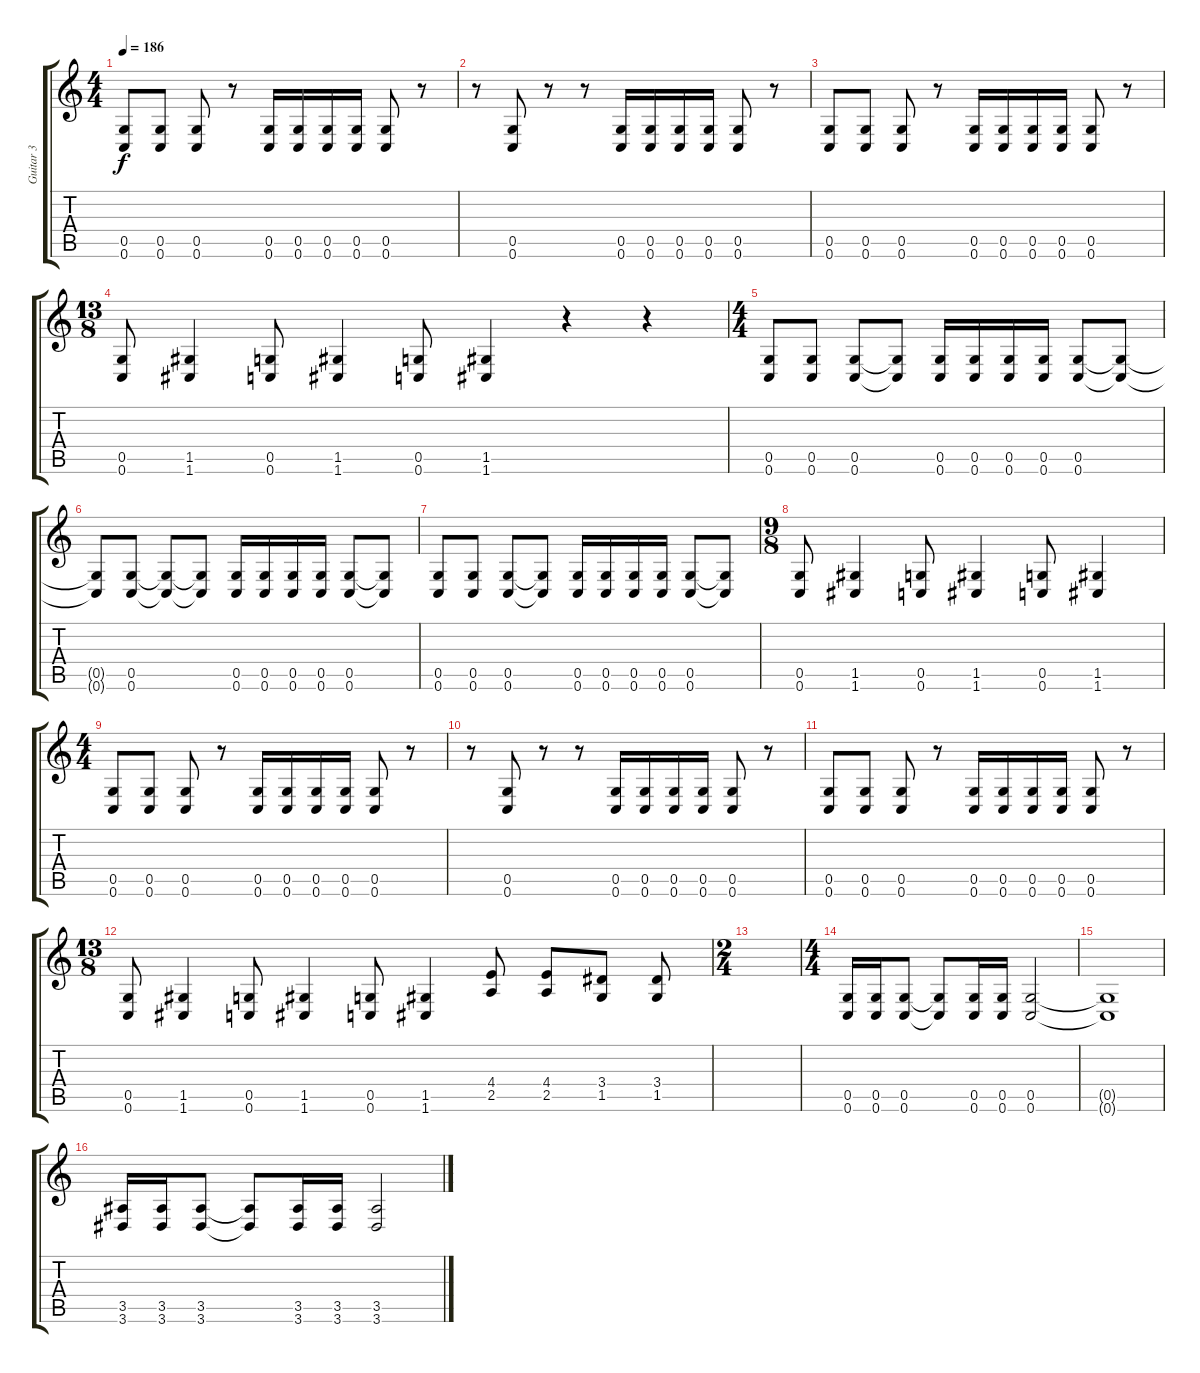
\track ("Guitar 3" "Guitar 3") {instrument distortionguitar}
\staff {score tabs}
\tuning (D4 A3 F3 C3 G2 C2) {hide}
\ts (4 4)
\tempo 186
\clef g2
\ks c
(0.5 0.6).8{dy f} (0.5 0.6).8 (0.5 0.6).8 r.8 (0.5 0.6).16 (0.5 0.6).16 (0.5 0.6).16 (0.5 0.6).16 (0.5 0.6).8 r.8 |
r.8 (0.5 0.6).8 r.8 r.8 (0.5 0.6).16 (0.5 0.6).16 (0.5 0.6).16 (0.5 0.6).16 (0.5 0.6).8 r.8 |
(0.5 0.6).8 (0.5 0.6).8 (0.5 0.6).8 r.8 (0.5 0.6).16 (0.5 0.6).16 (0.5 0.6).16 (0.5 0.6).16 (0.5 0.6).8 r.8 |
\ts (13 8)
(0.5 0.6).8 (1.5 1.6).4 (0.5 0.6).8 (1.5 1.6).4 (0.5 0.6).8 (1.5 1.6).4 r.4 r.4 |
\ts (4 4)
(0.5 0.6).8 (0.5 0.6).8 (0.5 0.6).8 (0.5{t} 0.6{t}).8 (0.5 0.6).16 (0.5 0.6).16 (0.5 0.6).16 (0.5 0.6).16 (0.5 0.6).8 (0.5{t} 0.6{t}).8 |
(0.5{t} 0.6{t}).8 (0.5 0.6).8 (0.5{t} 0.6{t}).8 (0.5{t} 0.6{t}).8 (0.5 0.6).16 (0.5 0.6).16 (0.5 0.6).16 (0.5 0.6).16 (0.5 0.6).8 (0.5{t} 0.6{t}).8 |
(0.5 0.6).8 (0.5 0.6).8 (0.5 0.6).8 (0.5{t} 0.6{t}).8 (0.5 0.6).16 (0.5 0.6).16 (0.5 0.6).16 (0.5 0.6).16 (0.5 0.6).8 (0.5{t} 0.6{t}).8 |
\ts (9 8)
(0.5 0.6).8 (1.5 1.6).4 (0.5 0.6).8 (1.5 1.6).4 (0.5 0.6).8 (1.5 1.6).4 |
\ts (4 4)
(0.5 0.6).8 (0.5 0.6).8 (0.5 0.6).8 r.8 (0.5 0.6).16 (0.5 0.6).16 (0.5 0.6).16 (0.5 0.6).16 (0.5 0.6).8 r.8 |
r.8 (0.5 0.6).8 r.8 r.8 (0.5 0.6).16 (0.5 0.6).16 (0.5 0.6).16 (0.5 0.6).16 (0.5 0.6).8 r.8 |
(0.5 0.6).8 (0.5 0.6).8 (0.5 0.6).8 r.8 (0.5 0.6).16 (0.5 0.6).16 (0.5 0.6).16 (0.5 0.6).16 (0.5 0.6).8 r.8 |
\ts (13 8)
(0.5 0.6).8 (1.5 1.6).4 (0.5 0.6).8 (1.5 1.6).4 (0.5 0.6).8 (1.5 1.6).4 (4.4 2.5).8 (4.4 2.5).8 (3.4 1.5).8 (3.4 1.5).8 |
\ts (2 4)
|
\ts (4 4)
(0.5 0.6).16 (0.5 0.6).16 (0.5 0.6).8 (0.5{t} 0.6{t}).8 (0.5 0.6).16 (0.5 0.6).16 (0.5 0.6).2 |
(0.5{t} 0.6{t}).1 |
(3.5 3.6).16 (3.5 3.6).16 (3.5 3.6).8 (3.5{t} 3.6{t}).8 (3.5 3.6).16 (3.5 3.6).16 (3.5 3.6).2
